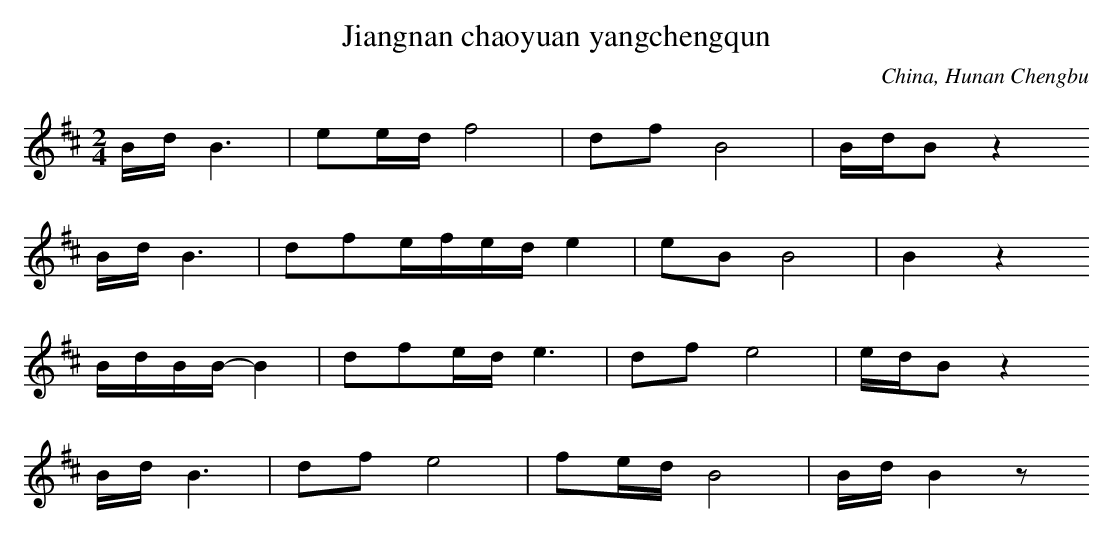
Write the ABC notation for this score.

X:1
T: Jiangnan chaoyuan yangchengqun
O: China, Hunan Chengbu
M: 2/4
L: 1/16
K: D
BdB6 | e2edf8 | d2f2B8 | BdB2z4
BdB6 | d2f2efede4 | e2B2B8 | B4z4
BdBB-B4 | d2f2ede6 | d2f2e8 | edB2z4
BdB6 | d2f2e8 | f2edB8 | BdB4z2
